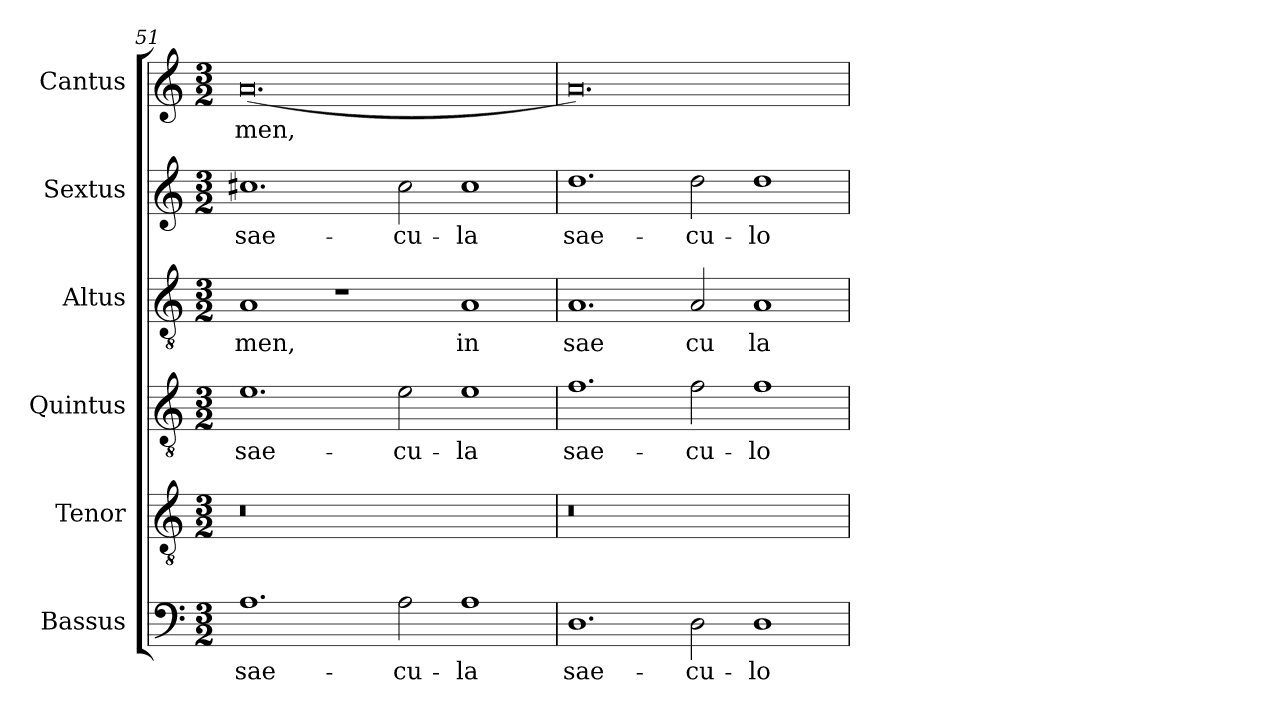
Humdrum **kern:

**kern	**text	**kern	**kern	**text	**kern	**text	**kern	**text	**kern	**text
*part6	*part6	*part5	*part4	*part4	*part3	*part3	*part2	*part2	*part1	*part1
*staff6	*staff6	*staff5	*staff4	*staff4	*staff3	*staff3	*staff2	*staff2	*staff1	*staff1
*I"Bassus	*	*I"Tenor	*I"Quintus	*	*I"Altus	*	*I"Sextus	*	*I"Cantus	*
*clefF4	*	*clefGv2	*clefGv2	*	*clefGv2	*	*clefG2	*	*clefG2	*
*	*	*	*k[]	*	*	*	*k[]	*	*	*
*	*	*	*C:	*	*	*	*C:	*	*	*
*M3/2	*	*M3/2	*M3/2	*	*M3/2	*	*M3/2	*	*M3/2	*
=51	=51	=51	=51	=51	=51	=51	=51	=51	=51	=51
!	!LO:LY:b:cj	!	!	!LO:LY:b:cj	!	!LO:LY:b:cj	!	!LO:LY:b:cj	!	!LO:LY:b
1.A	sae-	0.r	1.e	sae-	1A	men,	1.cc#X	sae-	(<0.a	men,
.	.	.	.	.	1r	.	.	.	.	.
!	!LO:LY:b:cj	!	!	!LO:LY:b:cj	!	!	!	!LO:LY:b:cj	!	!
2A\	-cu-	.	2e\	-cu-	.	.	2cc#\	-cu-	.	.
!	!LO:LY:b:cj	!	!	!LO:LY:b:cj	!	!LO:LY:b:cj	!	!LO:LY:b:cj	!	!
1A	-la	.	1e	-la	1A	in	1cc#	-la	.	.
=52	=52	=52	=52	=52	=52	=52	=52	=52	=52	=52
!	!LO:LY:b:cj	!	!	!LO:LY:b:cj	!	!LO:LY:b:cj	!	!LO:LY:b:cj	!	!
1.D	sae-	0.r	1.f	sae-	1.A	sae	1.dd	sae-	0.a)	.
!	!LO:LY:b:cj	!	!	!LO:LY:b:cj	!	!LO:LY:b:cj	!	!LO:LY:b:cj	!	!
2D\	-cu-	.	2f\	-cu-	2A/	cu	2dd\	-cu-	.	.
!	!LO:LY:b:cj	!	!	!LO:LY:b:cj	!	!LO:LY:b:cj	!	!LO:LY:b:cj	!	!
1D	-lo-	.	1f	-lo-	1A	la	1dd	-lo-	.	.
=	=	=	=	=	=	=	=	=	=	=
*-	*-	*-	*-	*-	*-	*-	*-	*-	*-	*-
